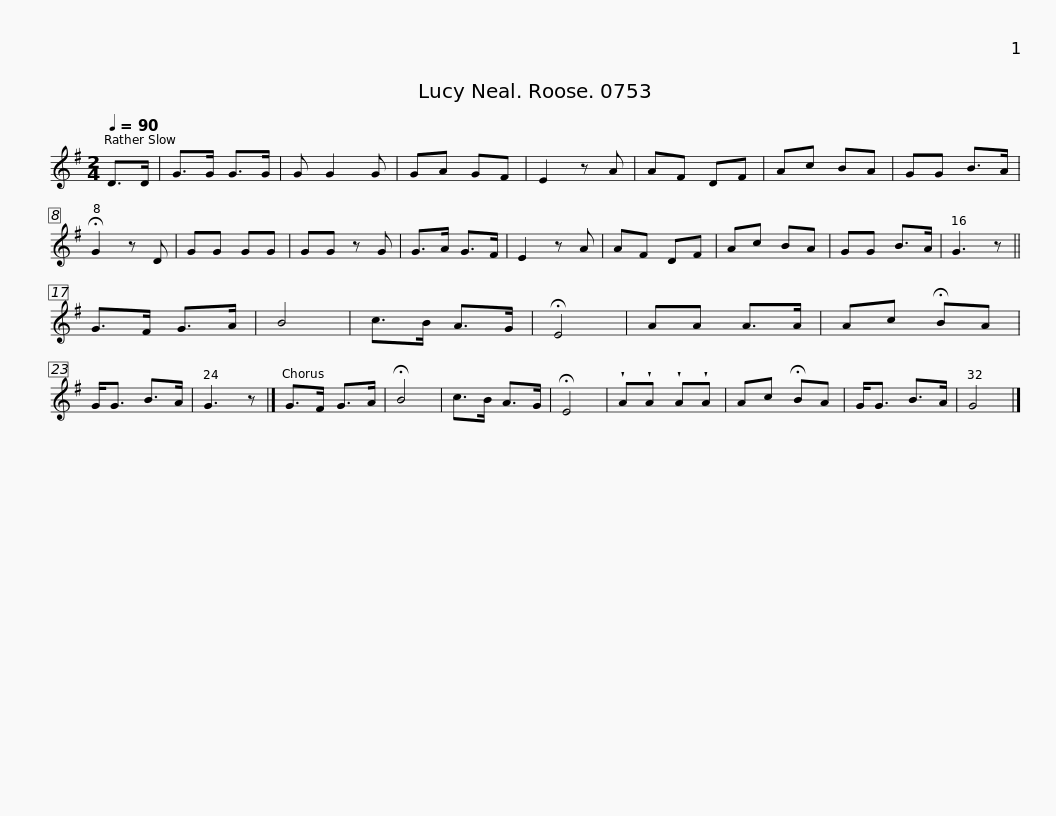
X:1
L:1/8
Q:1/4=90
M:2/4
I:linebreak $
K:G
V:1 treble
V:1
 D>D | G>G G>G | G G2 G | GA GF | E2 z A | %5
 AF DF | Ac BA | GG B>A | !fermata!G2 z D | GG GG | %10
 GG z G |$ G>A G>F | E2 z A | AF DF | Ac BA | %15
 GG B>A | G3 z || G>F G>A | B4 | c>B A>G | %20
 !fermata!E4 | AA A>A |$ Ac !fermata!BA | G<G B>A | G3 z |] %25
 G>F G>A | !fermata!B4 | c>B A>G | !fermata!E4 | !wedge!A!wedge!A !wedge!A!wedge!A | %30
 Ac !fermata!BA | G<G B>A | G4 |] %33
